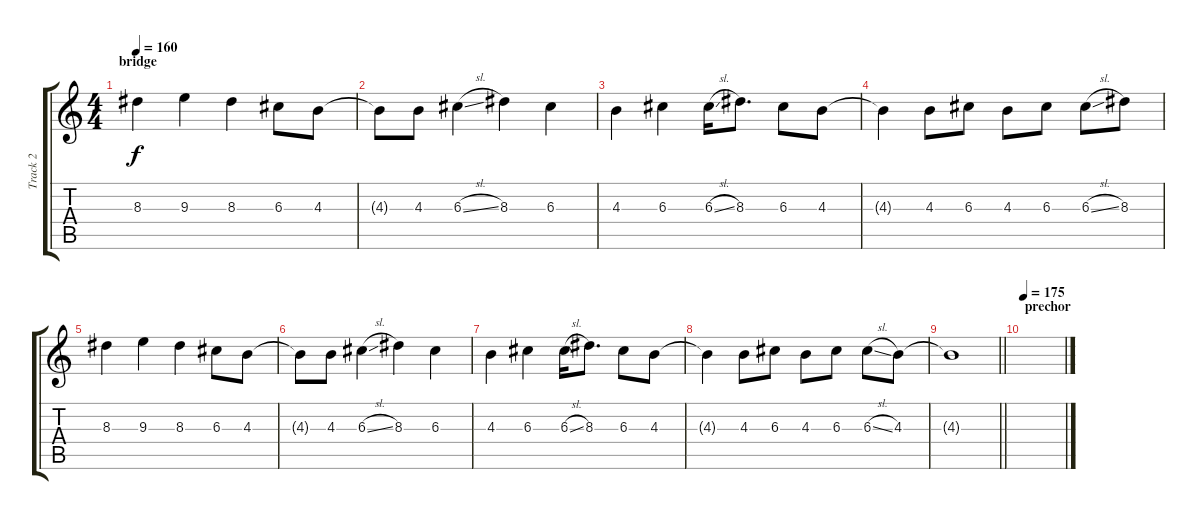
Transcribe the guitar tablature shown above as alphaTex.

\track ("Track 2" "Track 2") {instrument distortionguitar}
\staff {score tabs}
\tuning (E4 B3 G3 D3 A2 E2) {hide}
\ts (4 4)
\section ("" "bridge")
\tempo 160
\clef g2
\ks c
8.3.4{dy f volume 16} 9.3.4 8.3.4 6.3.8 4.3.8 |
4.3{t}.8 4.3.8 6.3{sl}.4 8.3.4 6.3.4 |
4.3.4 6.3.4 6.3{sl}.16 8.3.8{d} 6.3.8 4.3.8 |
4.3{t}.4 4.3.8 6.3.8 4.3.8 6.3.8 6.3{sl}.8 8.3.8 |
8.3.4 9.3.4 8.3.4 6.3.8 4.3.8 |
4.3{t}.8 4.3.8 6.3{sl}.4 8.3.4 6.3.4 |
4.3.4 6.3.4 6.3{sl}.16 8.3.8{d} 6.3.8 4.3.8 |
4.3{t}.4 4.3.8 6.3.8 4.3.8 6.3.8 6.3{sl}.8 4.3.8 |
\barLineRight lightlight
4.3{t}.1 |
\section ("" "prechor")
\tempo 175
